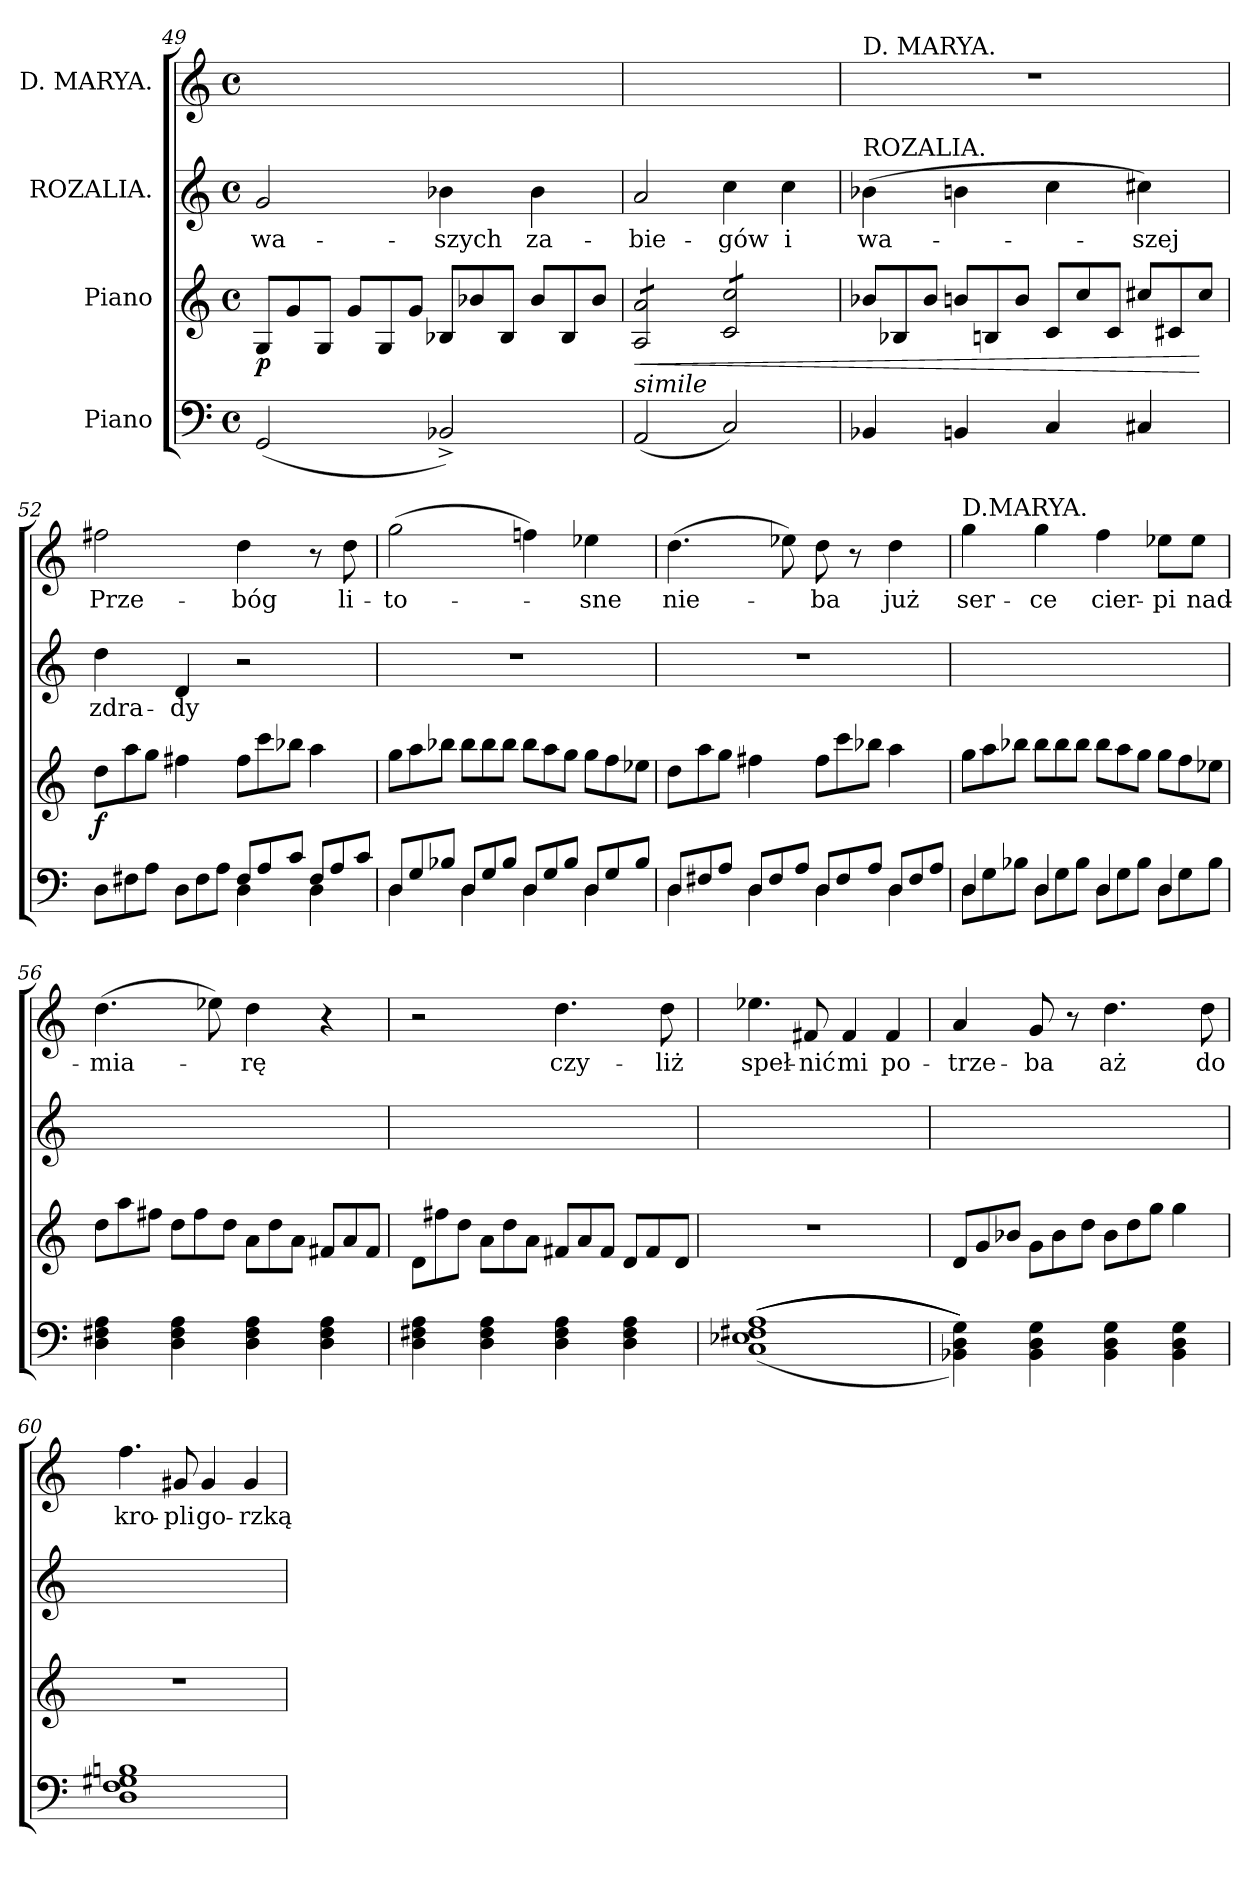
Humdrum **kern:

**kern	**kern	**dynam	**kern	**text	**kern	**text
*part4	*part3	*part3	*part2	*part2	*part1	*part1
*staff4	*staff3	*staff3	*staff2	*staff2	*staff1	*staff1
*I"Piano	*I"Piano	*	*I"ROZALIA.	*	*I"D. MARYA.	*
*clefF4	*clefG2	*	*clefG2	*	*clefG2	*
*k[]	*k[]	*	*k[]	*	*k[]	*
*C:	*C:	*	*C:	*	*C:	*
*M4/4	*M4/4	*	*M4/4	*	*M4/4	*
*met(c)	*met(c)	*	*met(c)	*	*met(c)	*
*	*Xtuplet	*	*	*	*	*
=49	=49	=49	=49	=49	=49	=49
(2GG/	12G/L	p	2g/	wa-	1ryy	.
.	12g/	.	.	.	.	.
.	12G/J	.	.	.	.	.
.	12g/L	.	.	.	.	.
.	12G/	.	.	.	.	.
.	12g/J	.	.	.	.	.
2BB-X^>/)	12B-X/L	.	4b-X\	-szych	.	.
.	12b-X/	.	.	.	.	.
.	12B-/J	.	.	.	.	.
.	12b-/L	.	4b-\	za-	.	.
.	12B-/	.	.	.	.	.
.	12b-/J	.	.	.	.	.
=50	=50	=50	=50	=50	=50	=50
!	!LO:TX:a:color=crimson:t=⚠	!	!	!	!	!
!	!LO:TX:b:Bi:color=crimson:t=⚠	!	!	!	!	!
!LO:TX:a:i:t=simile	!	!	!	!	!	!
!	!	!LO:HP:b	!	!	!	!
*	*tremolo	*	*	*	*	*
(2AA/	8A/ 8a/L	<	2a/	-bie-	1ryy	.
.	8A/ 8a/	.	.	.	.	.
.	8A/ 8a/	.	.	.	.	.
.	8A/ 8a/J	.	.	.	.	.
2C/)	8c/ 8cc/L	.	4cc\	-gów	.	.
.	8c/ 8cc/	.	.	.	.	.
.	8c/ 8cc/	.	4cc\	i	.	.
.	8c/ 8cc/J	.	.	.	.	.
*	*Xtremolo	*	*	*	*	*
=51	=51	=51	=51	=51	=51	=51
!	!	!	!	!	!LO:TX:a:t=D. MARYA.	!
!	!	!	!LO:TX:a:t=ROZALIA.	!	!	!
4BB-X/	12b-X/L	.	(4b-X\	wa-	1r	.
.	12B-X/	.	.	.	.	.
.	12b-/J	.	.	.	.	.
4BBn/	12bn/L	.	4bn\	.	.	.
.	12Bn/	.	.	.	.	.
.	12b/J	.	.	.	.	.
4C/	12c/L	.	4cc\	.	.	.
.	12cc/	.	.	.	.	.
.	12c/J	.	.	.	.	.
4C#X/	12cc#X/L	.	4cc#X\)	-szej	.	.
.	12c#X/	.	.	.	.	.
.	12cc#/J	[	.	.	.	.
=52	=52	=52	=52	=52	=52	=52
*Xtuplet	*	*	*	*	*	*
*^	*	*	*	*	*	*
12D\L	2ryy	12dd\L	f	4dd\	zdra-	2ff#X\	Prze-
12F#X\	.	12aa\	.	.	.	.	.
12A\J	.	12gg\J	.	.	.	.	.
12D\L	.	4ff#X\	.	4d/	-dy	.	.
12F#\	.	.	.	.	.	.	.
12A\J	.	.	.	.	.	.	.
12F#/L	4D\	12ff#\L	.	2r	.	4dd\	-bóg
12A/	.	12ccc\	.	.	.	.	.
12c/J	.	12bb-X\J	.	.	.	.	.
12F#/L	4D\	4aa\	.	.	.	8r	.
12A/	.	.	.	.	.	.	.
.	.	.	.	.	.	8dd\	li-
12c/J	.	.	.	.	.	.	.
=53	=53	=53	=53	=53	=53	=53	=53
12D/L	4D\	12gg\L	.	1r	.	(2gg\	-to-
12G/	.	12aa\	.	.	.	.	.
12B-X/J	.	12bb-X\J	.	.	.	.	.
12D/L	4D\	12bb-\L	.	.	.	.	.
12G/	.	12bb-\	.	.	.	.	.
12B-/J	.	12bb-\J	.	.	.	.	.
12D/L	4D\	12bb-\L	.	.	.	4ffn\)	.
12G/	.	12aa\	.	.	.	.	.
12B-/J	.	12gg\J	.	.	.	.	.
12D/L	4D\	12gg\L	.	.	.	4ee-X\	-sne
12G/	.	12ff\	.	.	.	.	.
12B-/J	.	12ee-X\J	.	.	.	.	.
=54	=54	=54	=54	=54	=54	=54	=54
12D/L	4D\	12dd\L	.	1r	.	(4.dd\	nie-
12F#X/	.	12aa\	.	.	.	.	.
12A/J	.	12gg\J	.	.	.	.	.
12D/L	4D\	4ff#X\	.	.	.	.	.
12F#/	.	.	.	.	.	.	.
.	.	.	.	.	.	8ee-X\)	.
12A/J	.	.	.	.	.	.	.
12D/L	4D\	12ff#\L	.	.	.	8dd\	-ba
12F#/	.	12ccc\	.	.	.	.	.
.	.	.	.	.	.	8r	.
12A/J	.	12bb-X\J	.	.	.	.	.
12D/L	4D\	4aa\	.	.	.	4dd\	już
12F#/	.	.	.	.	.	.	.
12A/J	.	.	.	.	.	.	.
=55	=55	=55	=55	=55	=55	=55	=55
!	!	!	!	!	!	!LO:TX:a:t=D.MARYA.	!
4D/	12D\L	12gg\L	.	1ryy	.	4gg\	ser-
.	12G\	12aa\	.	.	.	.	.
.	12B-X\J	12bb-X\J	.	.	.	.	.
4D/	12D\L	12bb-\L	.	.	.	4gg\	-ce
.	12G\	12bb-\	.	.	.	.	.
.	12B-\J	12bb-\J	.	.	.	.	.
4D/	12D\L	12bb-\L	.	.	.	4ff\	cier-
.	12G\	12aa\	.	.	.	.	.
.	12B-\J	12gg\J	.	.	.	.	.
4D/	12D\L	12gg\L	.	.	.	8ee-X\L	-pi
.	12G\	12ff\	.	.	.	.	.
.	.	.	.	.	.	8ee-\J	nad-
.	12B-\J	12ee-X\J	.	.	.	.	.
*v	*v	*	*	*	*	*	*
=56	=56	=56	=56	=56	=56	=56
4D\ 4F#X\ 4A\	12dd\L	.	1ryy	.	(4.dd\	-mia-
.	12aa\	.	.	.	.	.
.	12ff#X\J	.	.	.	.	.
4D\ 4F#\ 4A\	12dd\L	.	.	.	.	.
.	12ff#\	.	.	.	.	.
.	.	.	.	.	8ee-X\)	.
.	12dd\J	.	.	.	.	.
4D\ 4F#\ 4A\	12a\L	.	.	.	4dd\	-rę
.	12dd\	.	.	.	.	.
.	12a\J	.	.	.	.	.
4D\ 4F#\ 4A\	12f#X/L	.	.	.	4r	.
.	12a/	.	.	.	.	.
.	12f#/J	.	.	.	.	.
=57	=57	=57	=57	=57	=57	=57
4D\ 4F#X\ 4A\	12d\L	.	1ryy	.	2r	.
.	12ff#X\	.	.	.	.	.
.	12dd\J	.	.	.	.	.
4D\ 4F#\ 4A\	12a\L	.	.	.	.	.
.	12dd\	.	.	.	.	.
.	12a\J	.	.	.	.	.
4D\ 4F#\ 4A\	12f#X/L	.	.	.	4.dd\	czy-
.	12a/	.	.	.	.	.
.	12f#/J	.	.	.	.	.
4D\ 4F#\ 4A\	12d/L	.	.	.	.	.
.	12f#/	.	.	.	.	.
.	.	.	.	.	8dd\	-liż
.	12d/J	.	.	.	.	.
=58	=58	=58	=58	=58	=58	=58
(>(>(<(<1C 1E-X 1F#X 1A	1r	.	1ryy	.	4.ee-X\	speł-
.	.	.	.	.	8f#X/	-nić
.	.	.	.	.	4f#/	mi
.	.	.	.	.	4f#/	po-
=59	=59	=59	=59	=59	=59	=59
4BB-X\ 4D\ 4G\))))	12d/L	.	1ryy	.	4a/	-trze-
.	12g/	.	.	.	.	.
.	12b-X/J	.	.	.	.	.
4BB-\ 4D\ 4G\	12g\L	.	.	.	8g/	-ba
.	12b-\	.	.	.	.	.
.	.	.	.	.	8r	.
.	12dd\J	.	.	.	.	.
4BB-\ 4D\ 4G\	12b-\L	.	.	.	4.dd\	aż
.	12dd\	.	.	.	.	.
.	12gg\J	.	.	.	.	.
4BB-\ 4D\ 4G\	4gg\	.	.	.	.	.
.	.	.	.	.	8dd\	do
=60	=60	=60	=60	=60	=60	=60
1D 1F 1G#X 1Bn	1r	.	1ryy	.	4.ff\	kro-
.	.	.	.	.	8g#X/	-pli
.	.	.	.	.	4g#/	go-
.	.	.	.	.	4g#/	-rzką
=	=	=	=	=	=	=
*-	*-	*-	*-	*-	*-	*-
